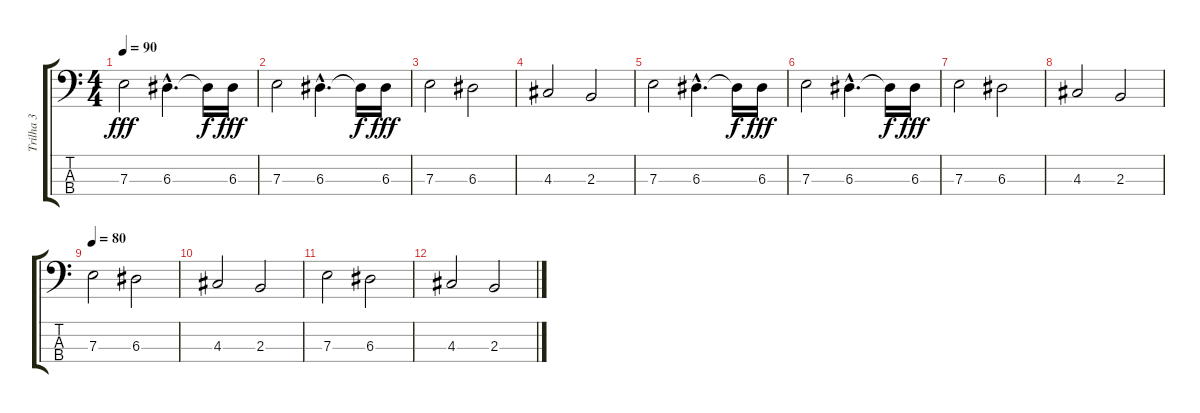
\track ("Trilha 3" "Trilha 3") {instrument electricbassfinger}
\staff {score tabs}
\tuning (G2 D2 A1 E1) {hide}
\ts (4 4)
\tempo 90
\clef f4
\ks c
7.3.2{dy fff} 6.3{hac}.4{d} 6.3{t}.16{dy f} 6.3.16{dy fff} |
7.3.2 6.3{hac}.4{d} 6.3{t}.16{dy f} 6.3.16{dy fff} |
7.3.2 6.3.2 |
4.3.2 2.3.2 |
7.3.2 6.3{hac}.4{d} 6.3{t}.16{dy f} 6.3.16{dy fff} |
7.3.2 6.3{hac}.4{d} 6.3{t}.16{dy f} 6.3.16{dy fff} |
7.3.2 6.3.2 |
4.3.2 2.3.2 |
\tempo 80
7.3.2 6.3.2 |
4.3.2 2.3.2 |
7.3.2 6.3.2 |
4.3.2 2.3.2
